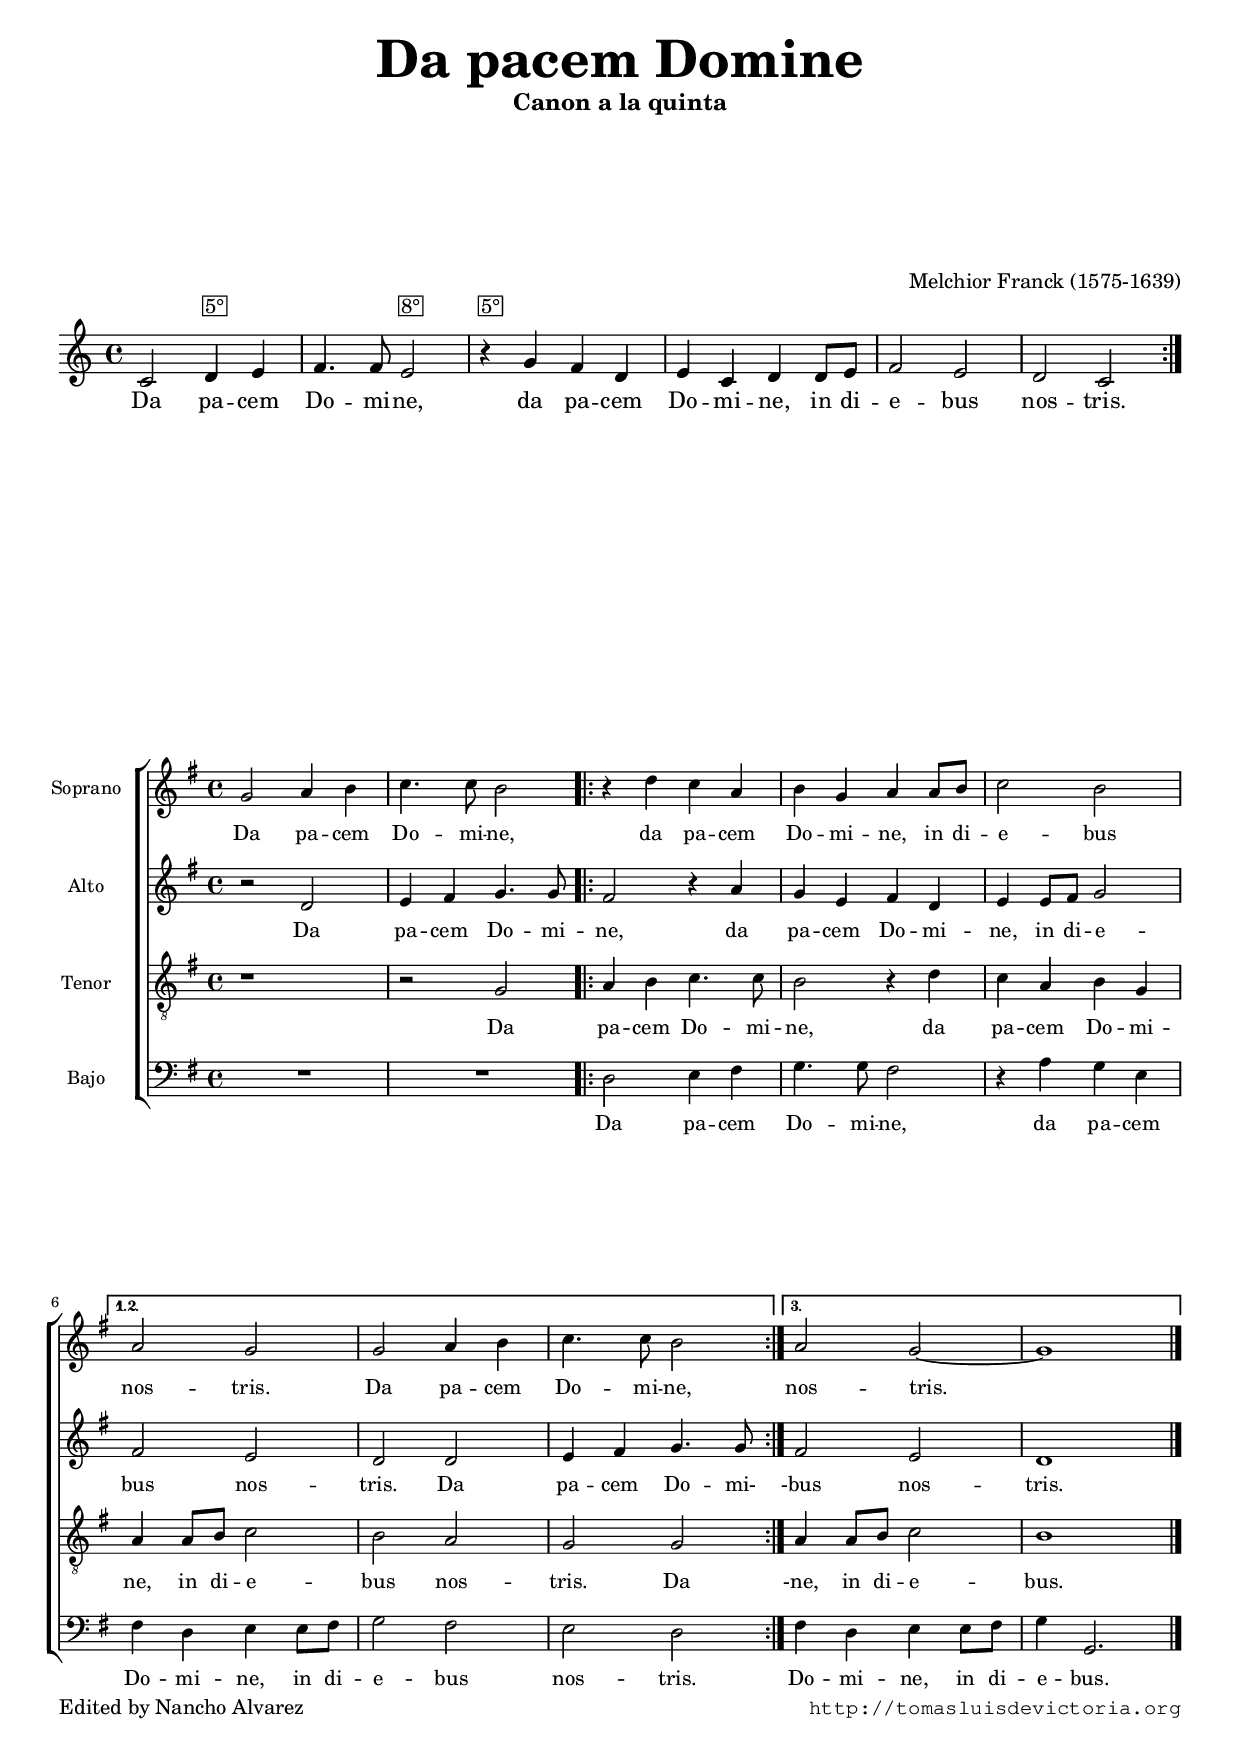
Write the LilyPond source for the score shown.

\version "2.11.45"

#(set-default-paper-size "a4")
#(set-global-staff-size 18)
#(ly:set-option 'point-and-click #f)

ss=\once \set suggestAccidentals = ##t


\header {
	title=\markup{\bigger \bigger \bigger \bigger "Da pacem Domine" }
	subtitle=\markup{\column{"Canon a la quinta" " " " " " " " " " " }}
	composer="Melchior Franck (1575-1639)"
	%opus="(-)"
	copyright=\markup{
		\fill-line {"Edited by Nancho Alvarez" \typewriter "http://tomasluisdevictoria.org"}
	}
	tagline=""
}


\score{
<<
\new Voice="canon" \relative c'{
	\override TextScript #'padding = #2
	c2 d4^\markup{\box {5°}} e 
	f4. f8 e2^\markup{\box {8°}}
	r4^\markup{\box {5°}} g f d
	e c d d8 e
	f2 e
	d c
	\bar ":|"
}
\new Lyrics \lyricsto "canon" \lyricmode{
Da pa -- cem Do -- mi -- ne, 
da pa -- cem Do -- mi -- ne,
in di -- e -- bus nos -- tris.
}
>>

\layout {
	indent=0
	system-count=1
	ragged-right=##f	
}
}


global={\key g \major \time 4/4 \skip 1*2 \repeat volta 3 {\skip 1*3} \alternative {{\skip 1*3}{\skip 1*2}} \bar "|." }


cantus=\relative c''{
	g2 a4 b 
	c4. c8 b2
	r4 d c a
	b g a a8 b
	c2 b 
	a g
	g2 a4 b 
	c4. c8 b2
	a2 g ~
	g1
}

altus=\relative c'{
	r2
	d2 e4 fis
	g4. g8 fis2
	r4 a g e
	fis d e e8 fis
	g2 fis 
	e d
	d2 e4 fis
	g4. g8 fis2
	e d1
	
}

tenor=\relative c'{
	r1 r2
	g2 a4 b 
	c4. c8 b2
	r4 d c a
	b g a a8 b
	c2 b 
	a g
	g2 a4 a8 b 
	c2 b1
	
}

bassus=\relative c{
	R1 R1
	d2 e4 fis
	g4. g8 fis2
	r4 a g e
	fis d e e8 fis
	g2 fis 
	e d
	fis4 d e e8 fis
	g4 g,2.
}

textocantus=\lyricmode{
Da pa -- cem Do -- mi -- ne, 
da pa -- cem Do -- mi -- ne,
in di -- e -- bus nos -- tris.
Da pa -- cem Do -- mi -- ne, 
nos -- tris. _
}

textoaltus=\lyricmode{
Da pa -- cem Do -- mi -- ne, 
da pa -- cem Do -- mi -- ne,
in di -- e -- bus nos -- tris.
Da pa -- cem Do -- mi-
-bus nos -- tris.
}

textotenor=\lyricmode{
Da pa -- cem Do -- mi -- ne, 
da pa -- cem Do -- mi -- ne,
in di -- e -- bus nos -- tris.
Da
-ne, in di -- e -- bus.
}

textobassus=\lyricmode{
Da pa -- cem Do -- mi -- ne, 
da pa -- cem Do -- mi -- ne,
in di -- e -- bus nos -- tris.
Do -- mi -- ne, in di -- e -- bus.
}



\score {
\new ChoirStaff<<

	\new Staff <<\global
	\new Voice="v1" {
		\set Staff.instrumentName="Soprano " 
		\clef "treble"
		\cantus }
	\new Lyrics \lyricsto "v1" {\textocantus }
	>>

	
	\new Staff << \global
	\new Voice="v2" {
		\set Staff.instrumentName="Alto "
		\clef "treble" 
		\altus}
	\new Lyrics \lyricsto "v2" {\textoaltus }
	>>

	
	\new Staff <<\global
	\new Voice="v3" {
		\set Staff.instrumentName="Tenor "
		\clef "G_8"
		\tenor }
	\new Lyrics \lyricsto "v3" {\textotenor }
	>>
	

	\new Staff <<\global
	\new Voice="v4" {
		\set Staff.instrumentName="Bajo "
		\clef "bass" 
		\bassus }
	\new Lyrics \lyricsto "v4" {\textobassus}
	>>
	
>>

\layout{ 
	#(layout-set-staff-size 16.2)
	%\context {\Lyrics \override VerticalAxisGroup #'minimum-Y-extent = #'(-0 . 0) }
	\context {\Score \override BarNumber #'padding = #2 }
	\context {\Lyrics 
		%\override LyricText #'font-size = #2 
		\override LyricHyphen #'minimum-distance = #0.33
	}\context {\Voice melismaBusyProperties = #'() }
	%\context { \RemoveEmptyStaffContext }
	%\context {\Staff \consists Ambitus_engraver }
}

%\midi {}

}


\paper{
	evenHeaderMarkup=\markup  \fill-line { \fromproperty #'page:page-number-string "" "" }
	oddHeaderMarkup= \markup  \fill-line { \on-the-fly #not-first-page "" \on-the-fly #not-first-page "" \on-the-fly #not-first-page \fromproperty #'page:page-number-string }
	system-count=2
	line-width=19.0\cm
	between-system-padding = 0
	ragged-last-bottom = ##f
}
